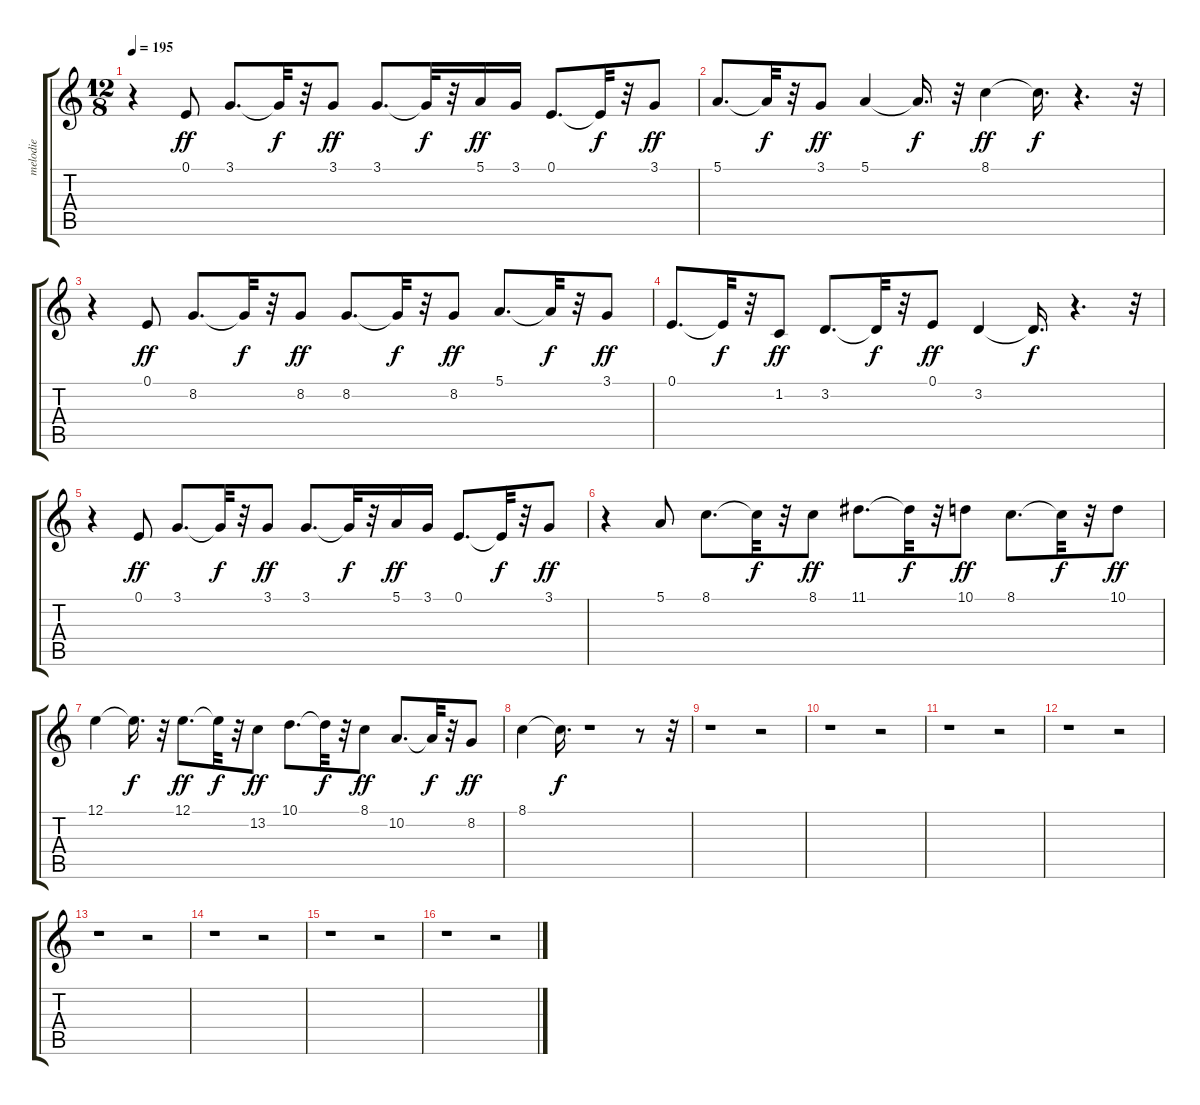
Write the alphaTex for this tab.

\track ("melodie" "melodie") {instrument shamisen}
\staff {score tabs}
\tuning (E4 B3 G3 D3 A2 E2) {hide}
\ts (12 8)
\tempo 195
\clef g2
\ks c
r.4{dy f} 0.1.8{dy ff} 3.1.8{d} 3.1{t}.32{dy f} r.32 3.1.8{dy ff} 3.1.8{d} 3.1{t}.32{dy f} r.32 5.1.16{dy ff} 3.1.16 0.1.8{d} 0.1{t}.32{dy f} r.32 3.1.8{dy ff} |
5.1.8{d} 5.1{t}.32{dy f} r.32 3.1.8{dy ff} 5.1.4 5.1{t}.16{d dy f} r.32 8.1.4{dy ff} 8.1{t}.16{d dy f} r.4{d} r.32 |
r.4 0.1.8{dy ff} 8.2.8{d} 8.2{t}.32{dy f} r.32 8.2.8{dy ff} 8.2.8{d} 8.2{t}.32{dy f} r.32 8.2.8{dy ff} 5.1.8{d} 5.1{t}.32{dy f} r.32 3.1.8{dy ff} |
0.1.8{d} 0.1{t}.32{dy f} r.32 1.2.8{dy ff} 3.2.8{d} 3.2{t}.32{dy f} r.32 0.1.8{dy ff} 3.2.4 3.2{t}.16{d dy f} r.4{d} r.32 |
r.4 0.1.8{dy ff} 3.1.8{d} 3.1{t}.32{dy f} r.32 3.1.8{dy ff} 3.1.8{d} 3.1{t}.32{dy f} r.32 5.1.16{dy ff} 3.1.16 0.1.8{d} 0.1{t}.32{dy f} r.32 3.1.8{dy ff} |
r.4 5.1.8 8.1.8{d} 8.1{t}.32{dy f} r.32 8.1.8{dy ff} 11.1.8{d} 11.1{t}.32{dy f} r.32 10.1.8{dy ff} 8.1.8{d} 8.1{t}.32{dy f} r.32 10.1.8{dy ff} |
12.1.4 12.1{t}.16{d dy f} r.32 12.1.8{d dy ff} 12.1{t}.32{dy f} r.32 13.2.8{dy ff} 10.1.8{d} 10.1{t}.32{dy f} r.32 8.1.8{dy ff} 10.2.8{d} 10.2{t}.32{dy f} r.32 8.2.8{dy ff} |
8.1.4 8.1{t}.16{d dy f} r.1 r.8 r.32 |
r.1 r.2 |
r.1 r.2 |
r.1 r.2 |
r.1 r.2 |
r.1 r.2 |
r.1 r.2 |
r.1 r.2 |
r.1 r.2
